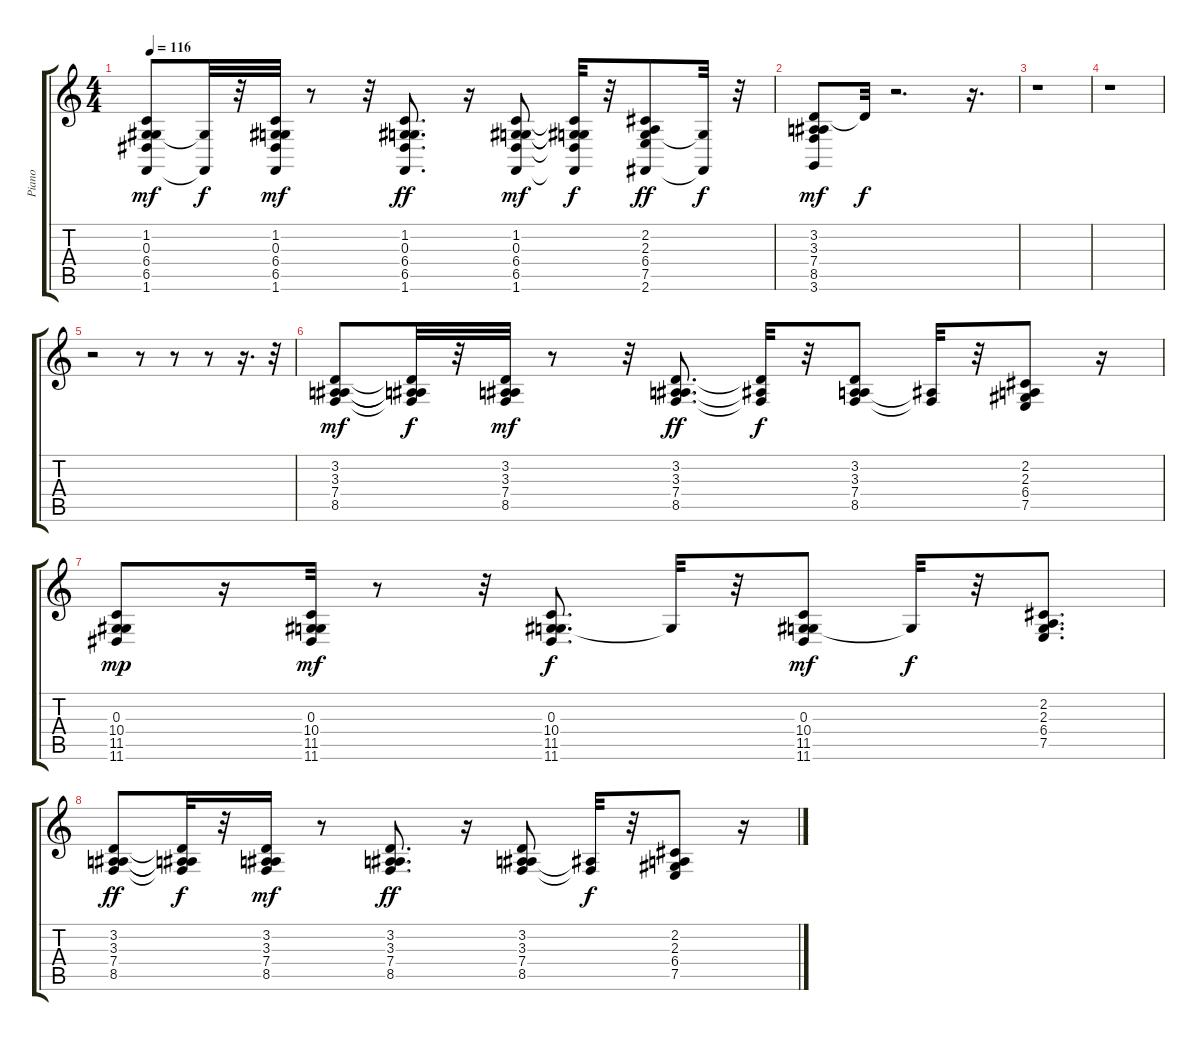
\track ("Piano" "Piano") {instrument acousticgrandpiano}
\staff {score tabs}
\tuning (E4 B3 G3 D3 A2 E2) {hide}
\ts (4 4)
\tempo 116
\clef g2
\ks c
(1.2 0.3 6.4 6.5 1.6).8{dy mf} (6.4{t} 1.6{t}).32{dy f} r.32 (1.2 0.3 6.4 6.5 1.6).32{dy mf} r.8 r.32 (1.2 0.3 6.4 6.5 1.6).8{d dy ff} r.16 (1.2 0.3 6.4 6.5 1.6).8{dy mf} (1.2{t} 0.3{t} 6.4{t} 6.5{t} 1.6{t}).32{dy f} r.32 (2.2 2.3 6.4 7.5 2.6).8{dy ff} (6.4{t} 2.6{t}).32{dy f} r.32 |
(3.2 3.3 7.4 8.5 3.6).8{dy mf} 3.2{t}.32{dy f} r.2{d} r.16{d} |
r.1 |
r.1 |
r.2 r.8 r.8 r.8 r.16{d} r.32 |
(3.2 3.3 7.4 8.5).8{dy mf} (3.2{t} 3.3{t} 7.4{t} 8.5{t}).32{dy f} r.32 (3.2 3.3 7.4 8.5).32{dy mf} r.8 r.32 (3.2 3.3 7.4 8.5).8{d dy ff} (3.2{t} 3.3{t} 8.5{t}).32{dy f} r.32 (3.2 3.3 7.4 8.5).8 (3.3{t} 8.5{t}).32 r.32 (2.2 2.3 6.4 7.5).8 r.16 |
(0.3 10.4 11.5 11.6).8{dy mp} r.16 (0.3 10.4 11.5 11.6).32{dy mf} r.8 r.32 (0.3 10.4 11.5 11.6).8{d dy f} 11.5{t}.32 r.32 (0.3 10.4 11.5 11.6).8{dy mf} 11.5{t}.32{dy f} r.32 (2.2 2.3 6.4 7.5).8{d} |
(3.2 3.3 7.4 8.5).8{dy ff} (3.2{t} 3.3{t} 7.4{t} 8.5{t}).32{dy f} r.32 (3.2 3.3 7.4 8.5).16{dy mf} r.8 (3.2 3.3 7.4 8.5).8{d dy ff} r.16 (3.2 3.3 7.4 8.5).8 (3.3{t} 8.5{t}).32{dy f} r.32 (2.2 2.3 6.4 7.5).8 r.16
